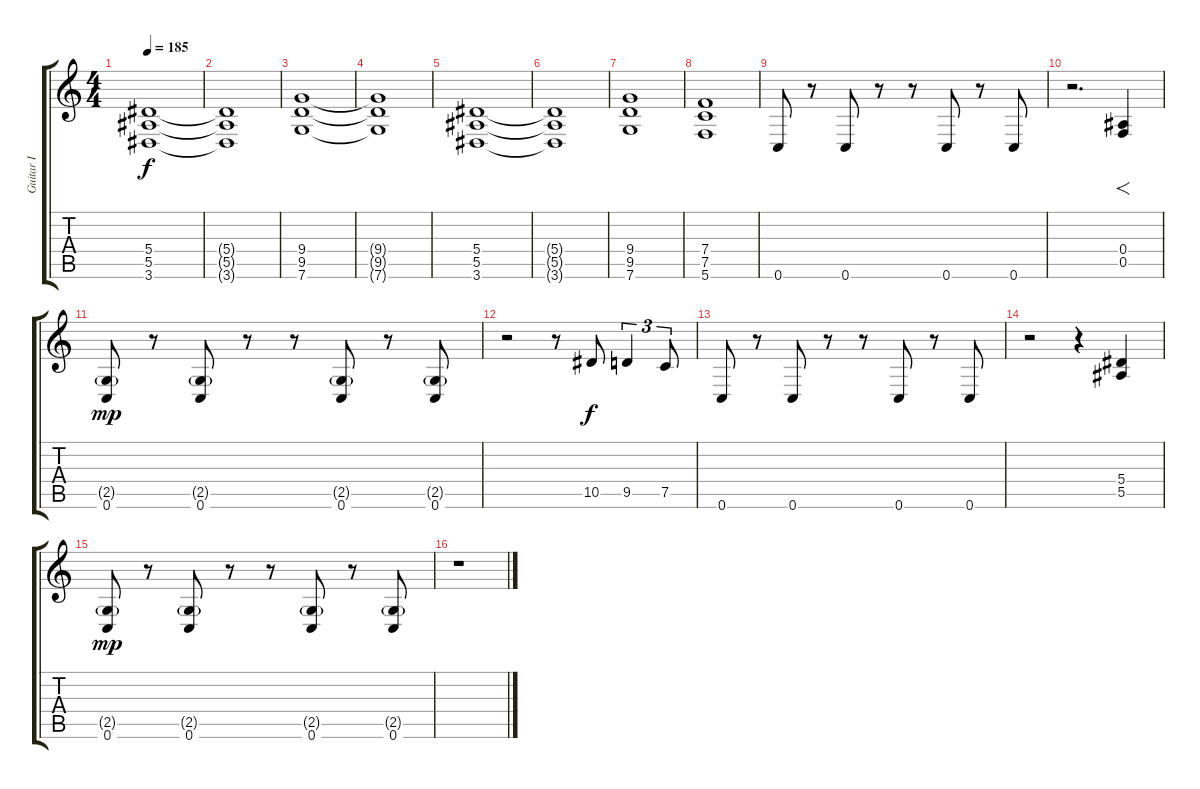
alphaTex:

\track ("Guitar I" "Guitar I") {instrument distortionguitar}
\staff {score tabs}
\tuning (C4 G3 Eb3 Bb2 F2 C2) {hide}
\ts (4 4)
\tempo 185
\clef g2
\ks c
(5.4 5.5 3.6).1{dy f} |
(5.4{t} 5.5{t} 3.6{t}).1 |
(9.4 9.5 7.6).1 |
(9.4{t} 9.5{t} 7.6{t}).1 |
(5.4 5.5 3.6).1 |
(5.4{t} 5.5{t} 3.6{t}).1 |
(9.4 9.5 7.6).1 |
(7.4 7.5 5.6).1 |
0.6.8 r.8 0.6.8 r.8 r.8 0.6.8 r.8 0.6.8 |
r.2{d} (0.4 0.5).4{f} |
(2.5{g} 0.6).8{dy mp} r.8 (2.5{g} 0.6).8 r.8 r.8 (2.5{g} 0.6).8 r.8 (2.5{g} 0.6).8 |
r.2 r.8 10.5.8{dy f} 9.5.4{tu (3 2)} 7.5.8{tu (3 2)} |
0.6.8 r.8 0.6.8 r.8 r.8 0.6.8 r.8 0.6.8 |
r.2 r.4 (5.4 5.5).4 |
(2.5{g} 0.6).8{dy mp} r.8 (2.5{g} 0.6).8 r.8 r.8 (2.5{g} 0.6).8 r.8 (2.5{g} 0.6).8 |
r.1
